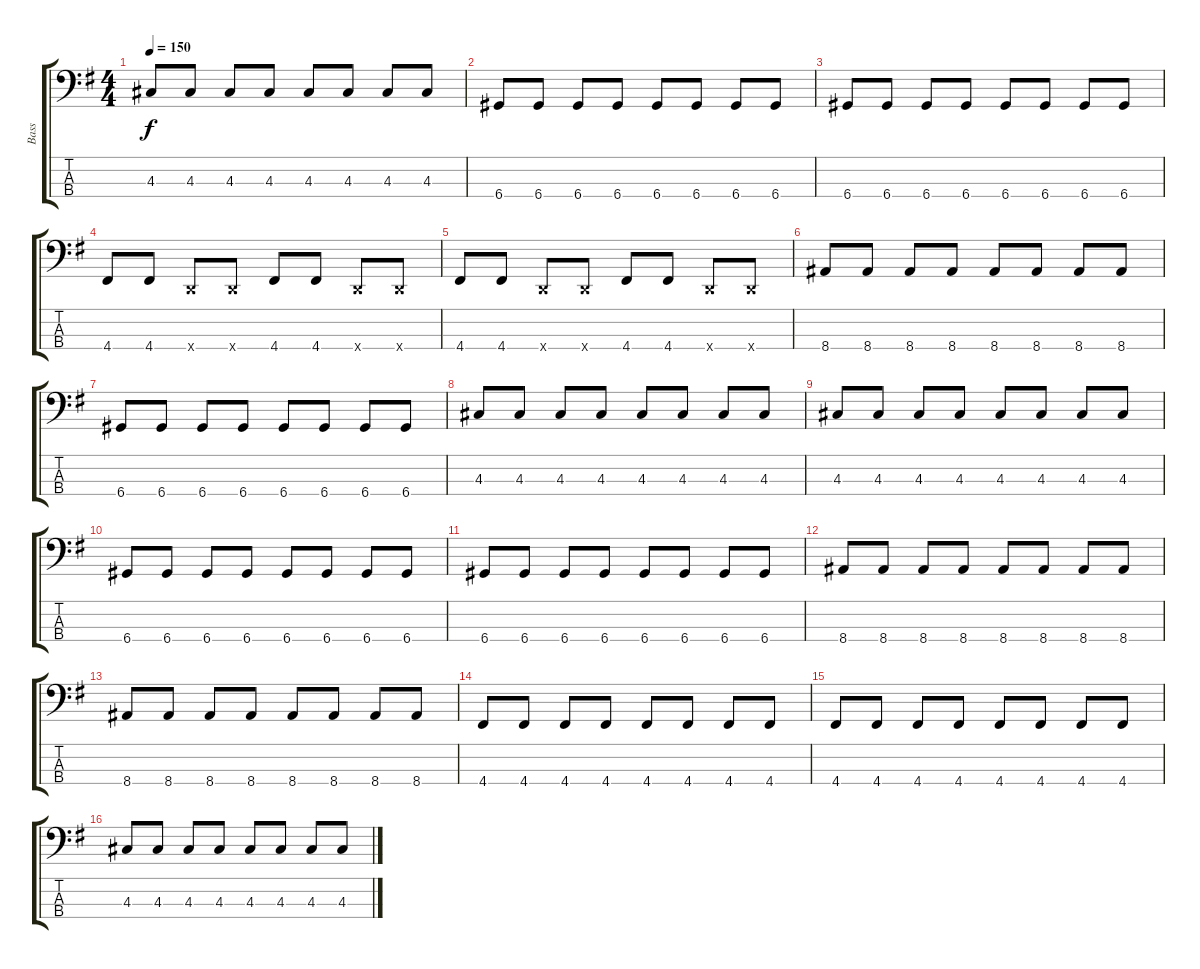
\track ("Bass" "Bass") {instrument electricbasspick}
\staff {score tabs}
\tuning (G2 D2 A1 D1) {hide}
\ts (4 4)
\tempo 150
\clef f4
\ks eminor
4.3.8{dy f} 4.3.8 4.3.8 4.3.8 4.3.8 4.3.8 4.3.8 4.3.8 |
6.4.8 6.4.8 6.4.8 6.4.8 6.4.8 6.4.8 6.4.8 6.4.8 |
6.4.8 6.4.8 6.4.8 6.4.8 6.4.8 6.4.8 6.4.8 6.4.8 |
4.4.8 4.4.8 0.4{x}.8 0.4{x}.8 4.4.8 4.4.8 0.4{x}.8 0.4{x}.8 |
4.4.8 4.4.8 0.4{x}.8 0.4{x}.8 4.4.8 4.4.8 0.4{x}.8 0.4{x}.8 |
8.4.8 8.4.8 8.4.8 8.4.8 8.4.8 8.4.8 8.4.8 8.4.8 |
6.4.8 6.4.8 6.4.8 6.4.8 6.4.8 6.4.8 6.4.8 6.4.8 |
4.3.8 4.3.8 4.3.8 4.3.8 4.3.8 4.3.8 4.3.8 4.3.8 |
4.3.8 4.3.8 4.3.8 4.3.8 4.3.8 4.3.8 4.3.8 4.3.8 |
6.4.8 6.4.8 6.4.8 6.4.8 6.4.8 6.4.8 6.4.8 6.4.8 |
6.4.8 6.4.8 6.4.8 6.4.8 6.4.8 6.4.8 6.4.8 6.4.8 |
8.4.8 8.4.8 8.4.8 8.4.8 8.4.8 8.4.8 8.4.8 8.4.8 |
8.4.8 8.4.8 8.4.8 8.4.8 8.4.8 8.4.8 8.4.8 8.4.8 |
4.4.8 4.4.8 4.4.8 4.4.8 4.4.8 4.4.8 4.4.8 4.4.8 |
4.4.8 4.4.8 4.4.8 4.4.8 4.4.8 4.4.8 4.4.8 4.4.8 |
4.3.8 4.3.8 4.3.8 4.3.8 4.3.8 4.3.8 4.3.8 4.3.8
